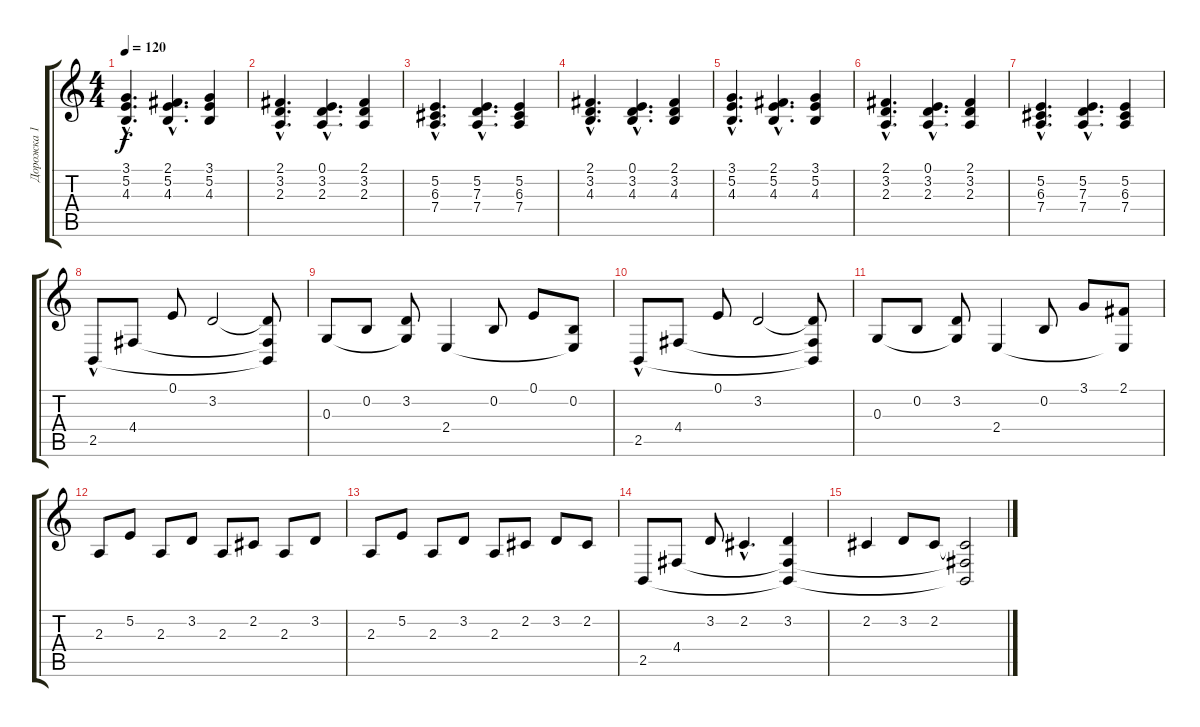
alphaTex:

\track ("Дорожка 1" "Дорожка 1") {instrument brightacousticpiano}
\staff {score tabs}
\tuning (E4 B3 G3 D3 A2 E2) {hide}
\ts (4 4)
\tempo 120
\clef g2
\ks c
(3.1{hac} 5.2{hac} 4.3{hac}).4{d dy f} (2.1{hac} 5.2{hac} 4.3{hac}).4{d} (3.1 5.2 4.3).4 |
(2.1{hac} 3.2{hac} 2.3{hac}).4{d} (0.1{hac} 3.2{hac} 2.3{hac}).4{d} (2.1 3.2 2.3).4 |
(5.2{hac} 6.3{hac} 7.4{hac}).4{d} (5.2{hac} 7.3{hac} 7.4{hac}).4{d} (5.2 6.3 7.4).4 |
(2.1{hac} 3.2{hac} 4.3{hac}).4{d} (0.1{hac} 3.2{hac} 4.3{hac}).4{d} (2.1 3.2 4.3).4 |
(3.1{hac} 5.2{hac} 4.3{hac}).4{d} (2.1{hac} 5.2{hac} 4.3{hac}).4{d} (3.1 5.2 4.3).4 |
(2.1{hac} 3.2{hac} 2.3{hac}).4{d} (0.1{hac} 3.2{hac} 2.3{hac}).4{d} (2.1 3.2 2.3).4 |
(5.2{hac} 6.3{hac} 7.4{hac}).4{d} (5.2{hac} 7.3{hac} 7.4{hac}).4{d} (5.2 6.3 7.4).4 |
2.5{hac}.8 4.4.8 0.1.8 3.2.2 (3.2{t} 4.4{t} 2.5{t}).8 |
0.3.8 0.2.8 (3.2 0.3{t}).8 2.4.4 0.2.8 0.1.8 (0.2 2.4{t}).8 |
2.5{hac}.8 4.4.8 0.1.8 3.2.2 (3.2{t} 4.4{t} 2.5{t}).8 |
0.3.8 0.2.8 (3.2 0.3{t}).8 2.4.4 0.2.8 3.1.8 (2.1 2.4{t}).8 |
2.3.8 5.2.8 2.3.8 3.2.8 2.3.8 2.2.8 2.3.8 3.2.8 |
2.3.8 5.2.8 2.3.8 3.2.8 2.3.8 2.2.8 3.2.8 2.2.8 |
2.5.8 4.4.8 3.2.8 2.2{hac}.4{d} (3.2 4.4{t} 2.5{t}).4 |
2.2.4 3.2.8 2.2.8 (2.2{t} 4.4{t} 2.5{t}).2
